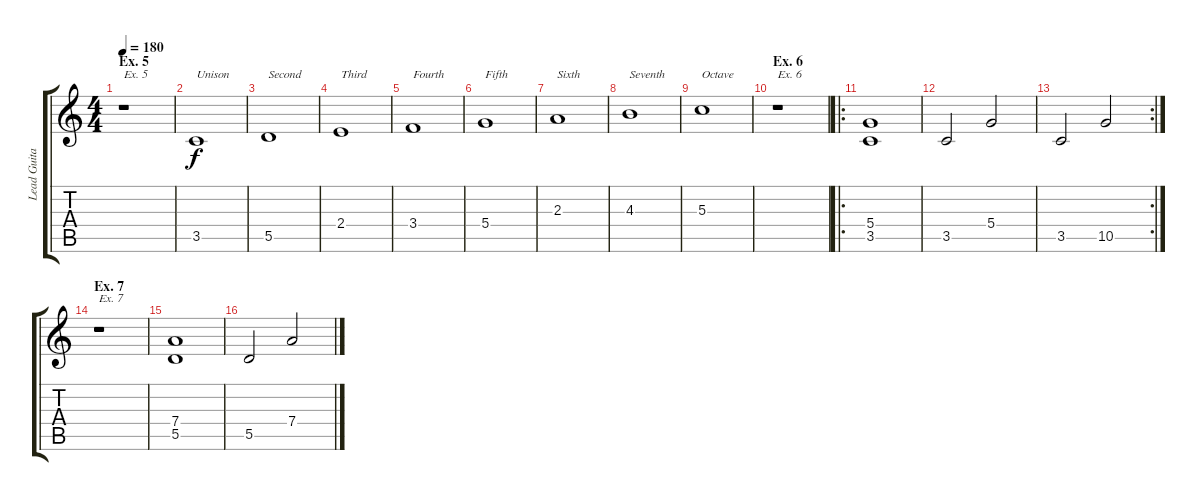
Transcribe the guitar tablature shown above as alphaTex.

\track ("Lead Guitar" "Lead Guita") {instrument distortionguitar}
\staff {score tabs}
\tuning (E4 B3 G3 D3 A2 E2) {hide}
\ts (4 4)
\section ("" "Ex. 5")
\tempo 180
\clef g2
\ks c
r.1{txt "Ex. 5" dy f} |
3.5.1{txt "Unison"} |
5.5.1{txt "Second"} |
2.4.1{txt "Third"} |
3.4.1{txt "Fourth"} |
5.4.1{txt "Fifth"} |
2.3.1{txt "Sixth"} |
4.3.1{txt "Seventh"} |
5.3.1{txt "Octave"} |
\section ("" "Ex. 6")
r.1{txt "Ex. 6"} |
\ro
(5.4 3.5).1 |
3.5.2 5.4.2 |
\rc 2
3.5.2 10.5.2 |
\section ("" "Ex. 7")
r.1{txt "Ex. 7"} |
(7.4 5.5).1 |
5.5.2 7.4.2
